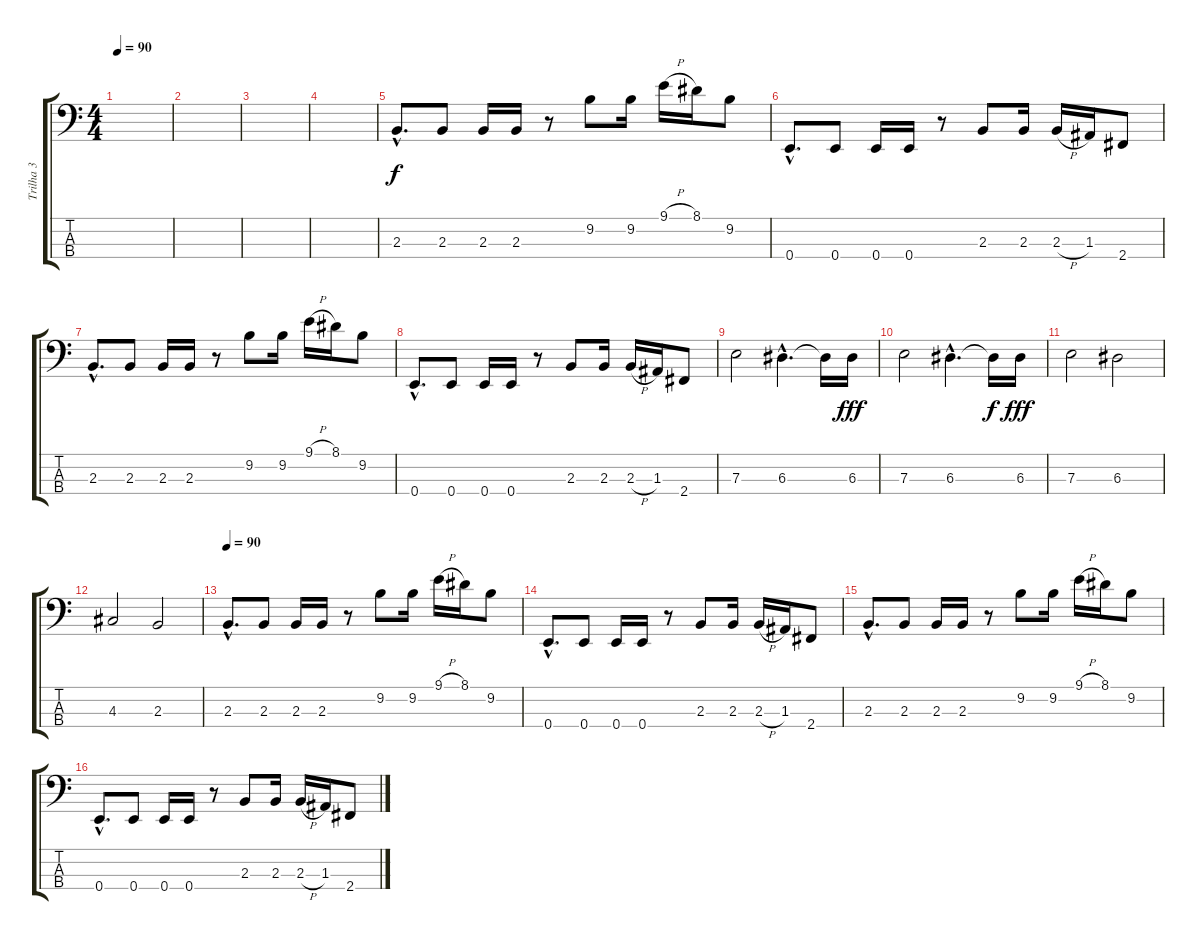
\track ("Trilha 3" "Trilha 3") {instrument electricbassfinger}
\staff {score tabs}
\tuning (G2 D2 A1 E1) {hide}
\ts (4 4)
\tempo 90
\clef f4
\ks c
|
|
|
|
2.3{hac}.8{d} 2.3.8 2.3.16 2.3.16 r.8 9.2.8 9.2.16 9.1{h}.16 8.1.16 9.2.8 |
0.4{hac}.8{d} 0.4.8 0.4.16 0.4.16 r.8 2.3.8 2.3.16 2.3{h}.16 1.3.16 2.4.8 |
2.3{hac}.8{d} 2.3.8 2.3.16 2.3.16 r.8 9.2.8 9.2.16 9.1{h}.16 8.1.16 9.2.8 |
0.4{hac}.8{d} 0.4.8 0.4.16 0.4.16 r.8 2.3.8 2.3.16 2.3{h}.16 1.3.16 2.4.8 |
7.3.2 6.3{hac}.4{d} 6.3{t}.16{dy f} 6.3.16{dy fff} |
7.3.2 6.3{hac}.4{d} 6.3{t}.16{dy f} 6.3.16{dy fff} |
7.3.2 6.3.2 |
4.3.2 2.3.2 |
\tempo 90
2.3{hac}.8{d} 2.3.8 2.3.16 2.3.16 r.8 9.2.8 9.2.16 9.1{h}.16 8.1.16 9.2.8 |
0.4{hac}.8{d} 0.4.8 0.4.16 0.4.16 r.8 2.3.8 2.3.16 2.3{h}.16 1.3.16 2.4.8 |
2.3{hac}.8{d} 2.3.8 2.3.16 2.3.16 r.8 9.2.8 9.2.16 9.1{h}.16 8.1.16 9.2.8 |
0.4{hac}.8{d} 0.4.8 0.4.16 0.4.16 r.8 2.3.8 2.3.16 2.3{h}.16 1.3.16 2.4.8
